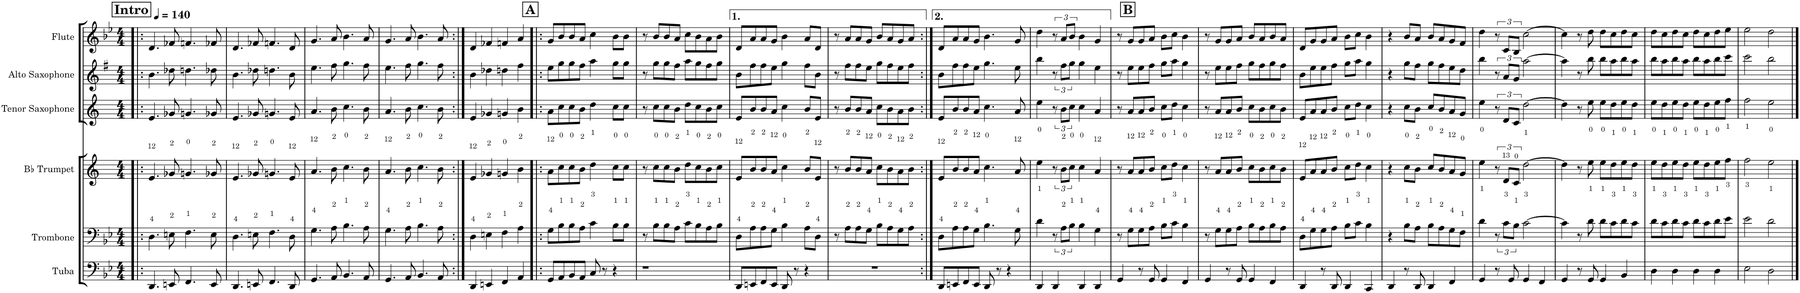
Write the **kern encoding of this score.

**kern	**kern	**kern	**kern	**kern	**kern
*part6	*part5	*part4	*part3	*part2	*part1
*staff6	*staff5	*staff4	*staff3	*staff2	*staff1
*I"Tuba	*I"Trombone	*I"Bb Trumpet	*I"Tenor Saxophone	*I"Alto Saxophone	*I"Flute
*I'Tba.	*I'Tbn.	*I'Bb Tpt.	*I'T. Sax.	*I'A. Sax.	*I'Fl.
*clefF4	*clefF4	*clefG2	*clefG2	*clefG2	*clefG2
*	*	*Trd1c2	*Trd8c14	*Trd5c9	*
*k[b-e-]	*k[b-e-]	*k[]	*k[]	*k[f#]	*k[b-e-]
*M4/4	*M4/4	*M4/4	*M4/4	*M4/4	*M4/4
*MM140	*MM140	*MM140	*MM140	*MM140	*MM140
!!LO:REH:place=s1:a:B:cj:fs=14:t=Intro
=1!|:	=1!|:	=1!|:	=1!|:	=1!|:	=1!|:
4.DD/	4.D\	4.e/	4.e/	4.b\	4.d/
8EEn/	8En\	8g-X/	8g-X/	8dd-X\	8f-X/
4.FF/	4.F\	4.gn/	4.gn/	4.ddn\	4.fn/
8EE/	8E\	8g-X/	8g-X/	8dd-X\	8f-X/
=2	=2	=2	=2	=2	=2
4.DD/	4.D\	4.e/	4.e/	4.b\	4.d/
8EEn/	8En\	8g-X/	8g-X/	8dd-X\	8f-X/
4.FF/	4.F\	4.gn/	4.gn/	4.ddn\	4.fn/
8DD/	8D\	8e/	8e/	8b\	8d/
=3	=3	=3	=3	=3	=3
4.GG/	4.G\	4.a/	4.a/	4.ee\	4.g/
8AA/	8A\	8b\	8b\	8ff#\	8a/
4.BB-/	4.B-\	4.cc\	4.cc\	4.gg\	4.b-\
8AA/	8A\	8b\	8b\	8ff#\	8a/
=4	=4	=4	=4	=4	=4
4.GG/	4.G\	4.a/	4.a/	4.ee\	4.g/
8AA/	8A\	8b\	8b\	8ff#\	8a/
4.BB-/	4.B-\	4.cc\	4.cc\	4.gg\	4.b-\
8AA/	8A\	8b\	8b\	8ff#\	8a/
=5:|!	=5:|!	=5:|!	=5:|!	=5:|!	=5:|!
4DD/	4D\	4e/	4e/	4b\	4d/
4EEn/	4En\	4g-X/	4g-X/	4dd-X\	4f-X/
4FF/	4F\	4gn/	4gn/	4ddn\	4fn/
4AA/	4A\	4b\	4b\	4ff#\	4a/
!!LO:REH:place=s1:a:B:cj:fs=14:t=A
=6!|:	=6!|:	=6!|:	=6!|:	=6!|:	=6!|:
8GG/L	8G\L	8a\L	8a\L	8ee\L	8g/L
8AA/	8B-\	8cc\	8cc\	8gg\	8b-/
8BB-/	8B-\	8cc\	8cc\	8gg\	8b-/
8AA/J	8A\J	8b\J	8b\J	8ff#\J	8a/J
8C/	4c\	4dd\	4dd\	4aa\	4cc\
8r	.	.	.	.	.
4r	8B-\L	8cc\L	8cc\L	8gg\L	8b-\L
.	8B-\J	8cc\J	8cc\J	8gg\J	8b-\J
=7	=7	=7	=7	=7	=7
1r	8r	8r	8r	8r	8r
.	8B-\L	8cc\L	8cc\L	8gg\L	8b-/L
.	8B-\	8cc\	8cc\	8gg\	8b-/
.	8A\J	8b\J	8b\J	8ff#\J	8a/J
.	8c\L	8dd\L	8dd\L	8aa\L	8cc\L
.	8B-\	8cc\	8cc\	8gg\	8b-\
.	8A\	8b\	8b\	8ff#\	8a\
.	8B-\J	8cc\J	8cc\J	8gg\J	8b-\J
=8	=8	=8	=8	=8	=8
8DD/L	8D\L	8e/L	8e/L	8b\L	8d/L
8EEn/	8A\	8b/	8b/	8ff#\	8a/
8FF/	8A\	8b/	8b/	8ff#\	8a/
8EE/J	8G\J	8a/J	8a/J	8ee\J	8g/J
8DD/	4B-\	4cc\	4cc\	4gg\	4b-\
8r	.	.	.	.	.
4r	8A\L	8b/L	8b/L	8ff#\L	8a/L
.	8D\J	8e/J	8e/J	8b\J	8d/J
=9	=9	=9	=9	=9	=9
1r	8r	8r	8r	8r	8r
.	8A\L	8b/L	8b/L	8ff#\L	8a/L
.	8A\	8b/	8b/	8ff#\	8a/
.	8G\J	8a/J	8a/J	8ee\J	8g/J
.	8B-\L	8cc\L	8cc\L	8gg\L	8b-/L
.	8A\	8b\	8b\	8ff#\	8a/
.	8G\	8a\	8a\	8ee\	8g/
.	8A\J	8b\J	8b\J	8ff#\J	8a/J
=10:|!	=10:|!	=10:|!	=10:|!	=10:|!	=10:|!
8DD/L	8D\L	8e/L	8e/L	8b\L	8d/L
8EEn/	8A\	8b/	8b/	8ff#\	8a/
8FF/	8A\	8b/	8b/	8ff#\	8a/
8EE/J	8G\J	8a/J	8a/J	8ee\J	8g/J
8DD/	4.B-\	4.cc\	4.cc\	4.gg\	4.b-\
8r	.	.	.	.	.
4r	.	.	.	.	.
.	8G\	8a/	8a/	8ee\	8g/
=11	=11	=11	=11	=11	=11
4DD/	4d\	4ee\	4ee\	4bb\	4dd\
4DD/	12r	12r	12r	12r	12r
.	12A\L	12b\L	12b\L	12ff#\L	12a/L
.	12B-\J	12cc\J	12cc\J	12gg\J	12b-/J
4DD/	4B-\	4cc\	4cc\	4gg\	4b-\
4DD/	4G\	4a/	4a/	4ee\	4g/
!!LO:REH:place=s1:a:B:cj:fs=14:t=B:qo=0.5
=12	=12	=12	=12	=12	=12
4GG/	8r	8r	8r	8r	8r
.	8G\L	8a/L	8a/L	8ee\L	8g/L
8r	8G\	8a/	8a/	8ee\	8g/
8GG/	8A\J	8b/J	8b/J	8ff#\J	8a/J
4GG/	8B-\L	8cc\L	8cc\L	8gg\L	8b-\L
.	8c\J	8dd\J	8dd\J	8aa\J	8cc\J
4FF/	4B-\	4cc\	4cc\	4gg\	4b-\
=13	=13	=13	=13	=13	=13
4GG/	8r	8r	8r	8r	8r
.	8G\L	8a/L	8a/L	8ee\L	8g/L
8r	8G\	8a/	8a/	8ee\	8g/
8GG/	8A\J	8b/J	8b/J	8ff#\J	8a/J
4GG/	8B-\L	8cc\L	8cc\L	8gg\L	8b-/L
.	8A\	8b\	8b\	8ff#\	8a/
4FF/	8B-\	8cc\	8cc\	8gg\	8b-/
.	8A\J	8b\J	8b\J	8ff#\J	8a/J
=14	=14	=14	=14	=14	=14
4DD/	8D\L	8e/L	8e/L	8b\L	8d/L
.	8G\	8a/	8a/	8ee\	8g/
8r	8G\	8a/	8a/	8ee\	8g/
8DD/	8A\J	8b/J	8b/J	8ff#\J	8a/J
4DD/	8B-\L	8cc\L	8cc\L	8gg\L	8b-\L
.	8c\J	8dd\J	8dd\J	8aa\J	8cc\J
4CC/	4B-\	4cc\	4cc\	4gg\	4b-\
=15	=15	=15	=15	=15	=15
4DD/	4r	4r	4r	4r	4r
8r	8B-\L	8cc\L	8cc\L	8gg\L	8b-/L
8DD/	8A\J	8b\J	8b\J	8ff#\J	8a/J
4DD/	8B-\L	8cc/L	8cc/L	8gg\L	8b-/L
.	8A\	8b/	8b/	8ff#\	8a/
4FF/	8G\	8a/	8a/	8ee\	8g/
.	8F\J	8g/J	8g/J	8dd\J	8f/J
=16	=16	=16	=16	=16	=16
4GG/	4d\	4ee\	4ee\	4bb\	4dd\
8r	12r	12r	12r	12r	12r
.	12c\L	12d/L	12d/L	12a/L	12c/L
8GG/	.	.	.	.	.
.	12B-\J	12c/J	12c/J	12g/J	12B-/J
4GG/	[2c\	[2dd\	[2dd\	[2aa\	[2cc\
4FF/	.	.	.	.	.
=17	=17	=17	=17	=17	=17
4GG/	4c\]	4dd\]	4dd\]	4aa\]	4cc\]
8r	8r	8r	8r	8r	8r
8GG/	8d\	8ee\	8ee\	8bb\	8dd\
4GG/	8d\L	8ee\L	8ee\L	8bb\L	8dd\L
.	8c\	8dd\	8dd\	8aa\	8cc\
4BB-/	8d\	8ee\	8ee\	8bb\	8dd\
.	8c\J	8dd\J	8dd\J	8aa\J	8cc\J
=18	=18	=18	=18	=18	=18
4D\	8d\L	8ee\L	8ee\L	8bb\L	8dd\L
.	8c\	8dd\	8dd\	8aa\	8cc\
4D\	8d\	8ee\	8ee\	8bb\	8dd\
.	8c\J	8dd\J	8dd\J	8aa\J	8cc\J
4D\	8d\L	8ee\L	8ee\L	8bb\L	8dd\L
.	8c\	8dd\	8dd\	8aa\	8cc\
4D\	8d\	8ee\	8ee\	8bb\	8dd\
.	8e-\J	8ff\J	8ff\J	8ccc\J	8ee-\J
=19	=19	=19	=19	=19	=19
2E-\	2e-\	2ff\	2ff\	2ccc\	2ee-\
2D\	2d\	2ee\	2ee\	2bb\	2dd\
==	==	==	==	==	==
*-	*-	*-	*-	*-	*-
